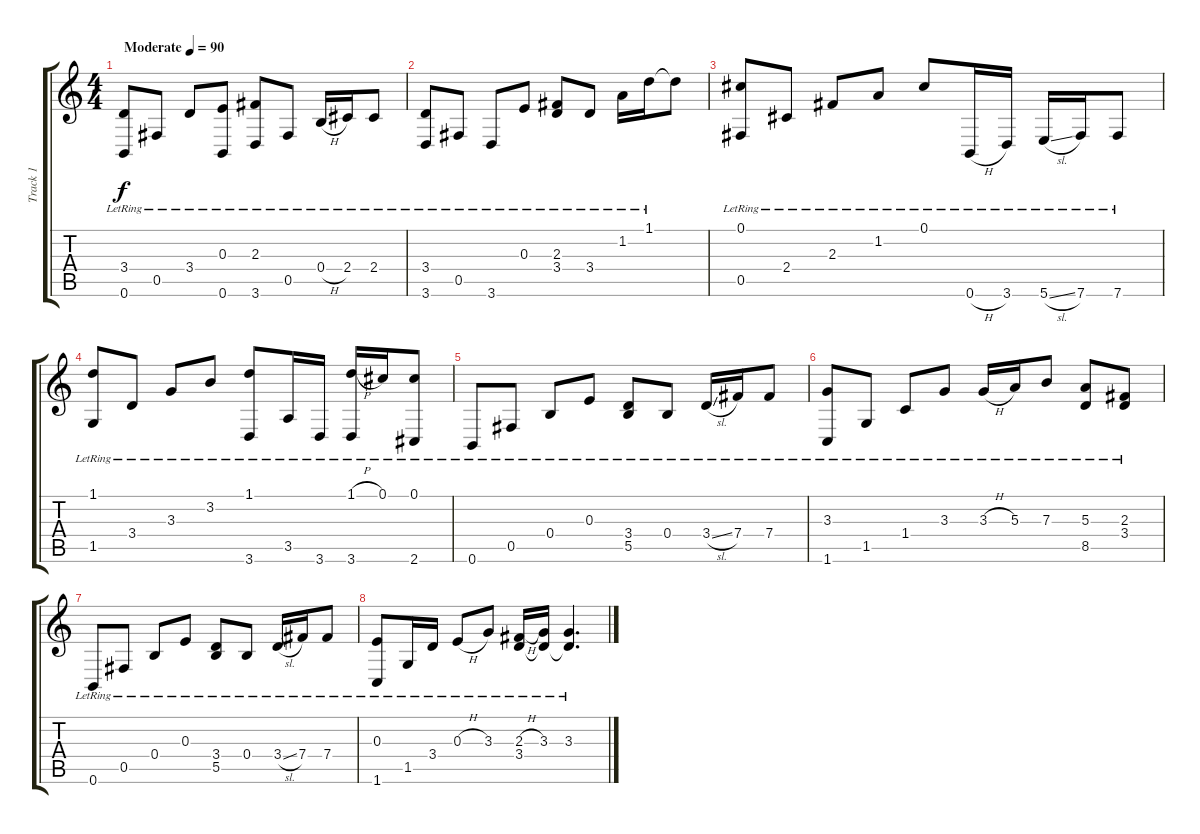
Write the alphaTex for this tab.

\track ("Track 1" "Track 1") {instrument acousticguitarsteel}
\staff {score tabs}
\tuning (Db4 Ab3 E3 B2 Gb2 B1) {hide}
\ts (4 4)
\tempo (90 "Moderate")
\clef g2
\ks c
(3.4{lr} 0.6{lr}).8{dy f instrument acousticguitarsteel} 0.5{lr}.8 3.4{lr}.8 (0.3{lr} 0.6{lr}).8 (2.3{lr} 3.6{lr}).8 0.5{lr}.8 0.4{h lr}.16 2.4{lr}.16 2.4{lr}.8 |
(3.4{lr} 3.6{lr}).8 0.5{lr}.8 3.6{lr}.8 0.3{lr}.8 (2.3{lr} 3.4{lr}).8 3.4{lr}.8 1.2{lr}.16 1.1{lr}.16 1.1{t}.8 |
(0.1{lr} 0.5{lr}).8 2.4{lr}.8 2.3{lr}.8 1.2{lr}.8 0.1{lr}.8 0.6{h lr}.16 3.6{lr}.16 5.6{sl lr}.16 7.6{lr}.16 7.6{lr}.8 |
(1.1{lr} 1.5{lr}).8 3.4{lr}.8 3.3{lr}.8 3.2{lr}.8 (1.1{lr} 3.6{lr}).8 3.5{lr}.16 3.6{lr}.16 (1.1{h lr} 3.6{lr}).16 0.1{lr}.16 (0.1{lr} 2.6{lr}).8 |
0.6{lr}.8 0.5{lr}.8 0.4{lr}.8 0.3{lr}.8 (3.4{lr} 5.5{lr}).8 0.4{lr}.8 3.4{sl lr}.16 7.4{lr}.16 7.4{lr}.8 |
(3.3{lr} 1.6{lr}).8 1.5{lr}.8 1.4{lr}.8 3.3{lr}.8 3.3{h lr}.16 5.3{lr}.16 7.3{lr}.8 (5.3{lr} 8.5{lr}).8 (2.3{lr} 3.4{lr}).8 |
0.6{lr}.8 0.5{lr}.8 0.4{lr}.8 0.3{lr}.8 (3.4{lr} 5.5{lr}).8 0.4{lr}.8 3.4{sl lr}.16 7.4{lr}.16 7.4{lr}.8 |
(0.3{lr} 1.6{lr}).8 1.5{lr}.16 3.4{lr}.16 0.3{h lr}.8 3.3{lr}.8 (2.3{h lr} 3.4{lr}).16 (3.3{lr} 3.4{t}).16 (3.3{lr} 3.4{t}).4{d}
